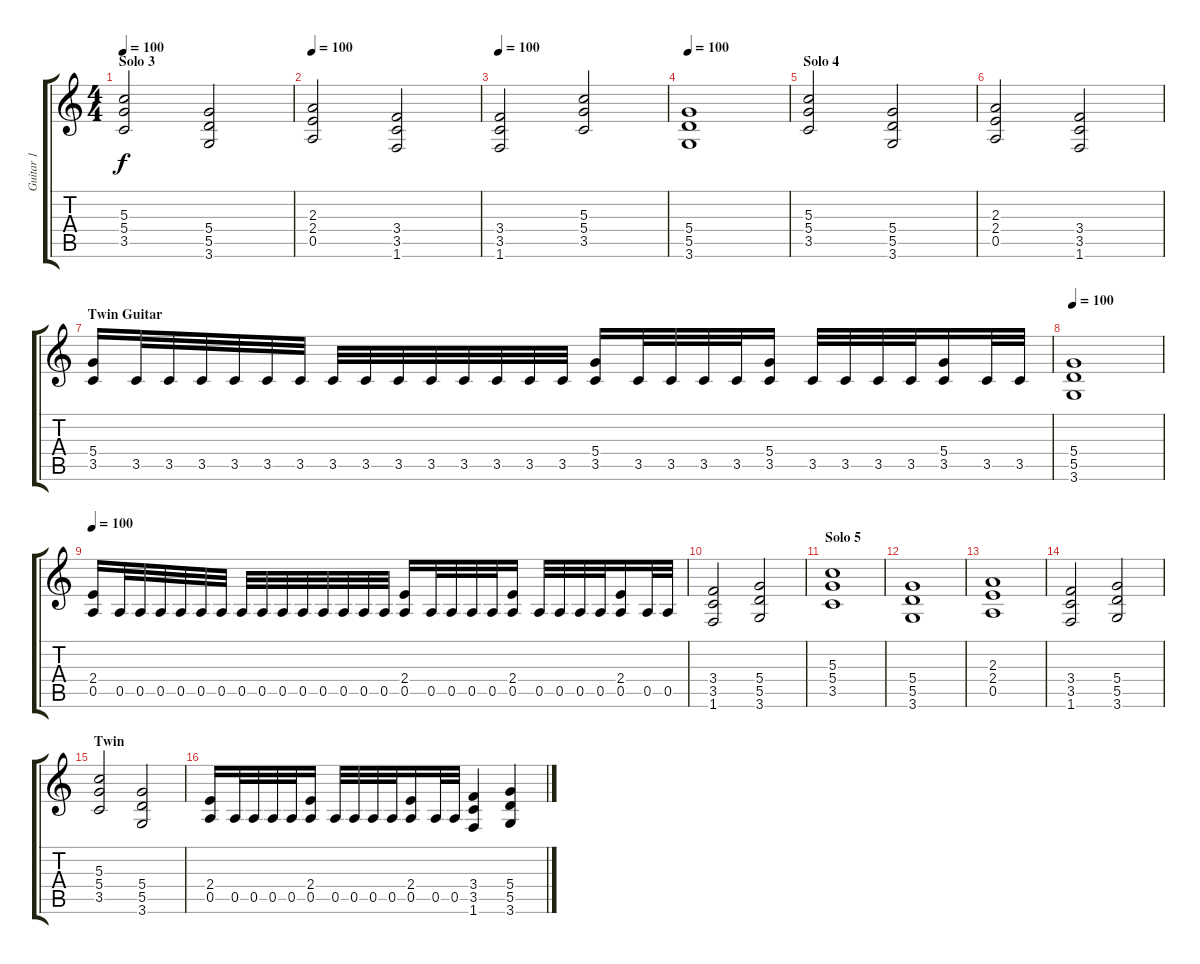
\track ("Guitar 1" "Guitar 1") {instrument overdrivenguitar}
\staff {score tabs}
\tuning (E4 B3 G3 D3 A2 E2) {hide}
\ts (4 4)
\section ("" "Solo 3")
\tempo 100
\clef g2
\ks c
(5.3 5.4 3.5).2{dy f} (5.4 5.5 3.6).2 |
\tempo 100
(2.3 2.4 0.5).2 (3.4 3.5 1.6).2 |
\tempo 100
(3.4 3.5 1.6).2 (5.3 5.4 3.5).2 |
\tempo 100
(5.4 5.5 3.6).1 |
\section ("" "Solo 4")
(5.3 5.4 3.5).2 (5.4 5.5 3.6).2 |
(2.3 2.4 0.5).2 (3.4 3.5 1.6).2 |
\section ("" "Twin Guitar")
(5.4 3.5).16 3.5.32 3.5.32 3.5.32 3.5.32 3.5.32 3.5.32 3.5.32 3.5.32 3.5.32 3.5.32 3.5.32 3.5.32 3.5.32 3.5.32 (5.4 3.5).16 3.5.32 3.5.32 3.5.32 3.5.32 (5.4 3.5).16 3.5.32 3.5.32 3.5.32 3.5.32 (5.4 3.5).16 3.5.32 3.5.32 |
\tempo 100
(5.4 5.5 3.6).1 |
\tempo 100
(2.4 0.5).16 0.5.32 0.5.32 0.5.32 0.5.32 0.5.32 0.5.32 0.5.32 0.5.32 0.5.32 0.5.32 0.5.32 0.5.32 0.5.32 0.5.32 (2.4 0.5).16 0.5.32 0.5.32 0.5.32 0.5.32 (2.4 0.5).16 0.5.32 0.5.32 0.5.32 0.5.32 (2.4 0.5).16 0.5.32 0.5.32 |
(3.4 3.5 1.6).2 (5.4 5.5 3.6).2 |
\section ("" "Solo 5")
(5.3 5.4 3.5).1 |
(5.4 5.5 3.6).1 |
(2.3 2.4 0.5).1 |
(3.4 3.5 1.6).2 (5.4 5.5 3.6).2 |
\section ("" "Twin")
(5.3 5.4 3.5).2 (5.4 5.5 3.6).2 |
(2.4 0.5).16 0.5.32 0.5.32 0.5.32 0.5.32 (2.4 0.5).16 0.5.32 0.5.32 0.5.32 0.5.32 (2.4 0.5).16 0.5.32 0.5.32 (3.4 3.5 1.6).4 (5.4 5.5 3.6).4
